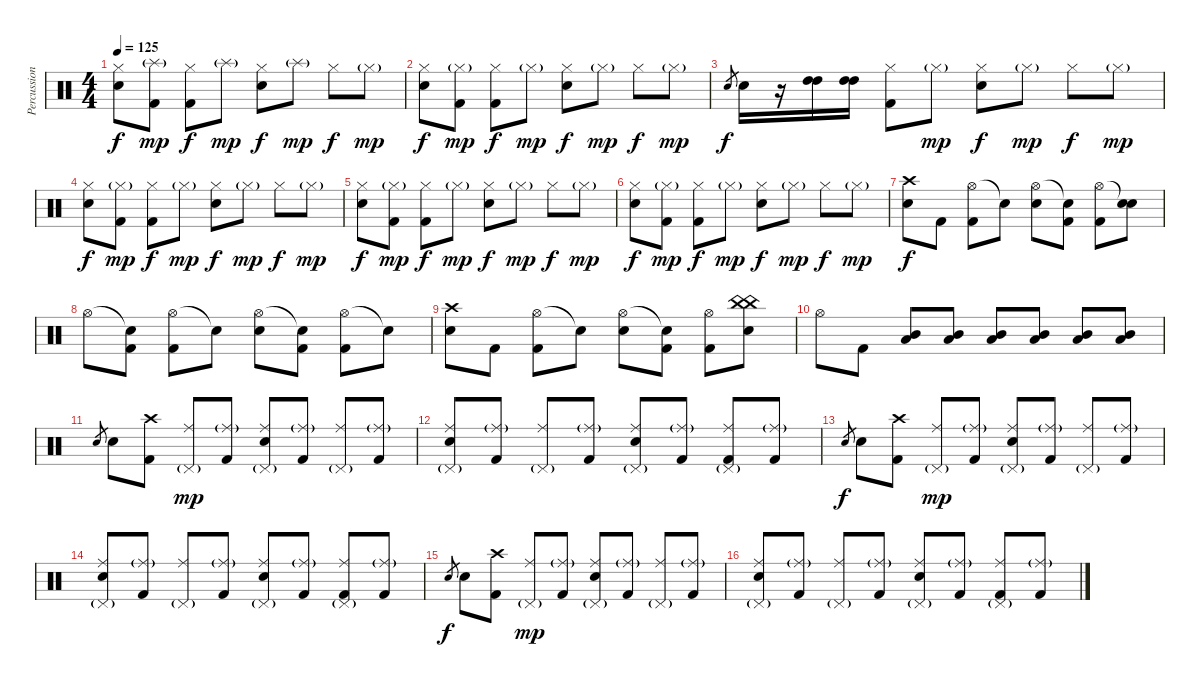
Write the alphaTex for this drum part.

\track ("Percussion" "Percussion") {instrument percussion}
\staff {score}
\articulation defaults
\ts (4 4)
\tempo 125
\clef neutral
\ks c
("Hi-Hat (closed)" "Electric Snare (hit)").8{dy f} ("Splash (hit)"{g} "Kick (hit) 2").8{dy mp} ("Hi-Hat (closed)" "Kick (hit) 2").8{dy f} "Splash (hit)"{g}.8{dy mp} ("Hi-Hat (closed)" "Electric Snare (hit)").8{dy f} "Splash (hit)"{g}.8{dy mp} "Hi-Hat (closed)".8{dy f} "Hi-Hat (closed)"{g}.8{dy mp} |
("Hi-Hat (closed)" "Electric Snare (hit)").8{dy f} ("Hi-Hat (closed)"{g} "Kick (hit) 2").8{dy mp} ("Hi-Hat (closed)" "Kick (hit) 2").8{dy f} "Hi-Hat (closed)"{g}.8{dy mp} ("Hi-Hat (closed)" "Electric Snare (hit)").8{dy f} "Hi-Hat (closed)"{g}.8{dy mp} "Hi-Hat (closed)".8{dy f} "Hi-Hat (closed)"{g}.8{dy mp} |
"Electric Snare (hit)".8{gr dy f} "Electric Snare (hit)".16 r.16 ("High Tom (hit)" "High Tom (hit)").16 ("High Tom (hit)" "High Tom (hit)").16 ("Hi-Hat (closed)" "Kick (hit) 2").8 "Hi-Hat (closed)"{g}.8{dy mp} ("Hi-Hat (closed)" "Electric Snare (hit)").8{dy f} "Hi-Hat (closed)"{g}.8{dy mp} "Hi-Hat (closed)".8{dy f} "Hi-Hat (closed)"{g}.8{dy mp} |
("Hi-Hat (closed)" "Electric Snare (hit)").8{dy f} ("Hi-Hat (closed)"{g} "Kick (hit) 2").8{dy mp} ("Hi-Hat (closed)" "Kick (hit) 2").8{dy f} "Hi-Hat (closed)"{g}.8{dy mp} ("Hi-Hat (closed)" "Electric Snare (hit)").8{dy f} "Hi-Hat (closed)"{g}.8{dy mp} "Hi-Hat (closed)".8{dy f} "Hi-Hat (closed)"{g}.8{dy mp} |
("Hi-Hat (closed)" "Electric Snare (hit)").8{dy f} ("Hi-Hat (closed)"{g} "Kick (hit) 2").8{dy mp} ("Hi-Hat (closed)" "Kick (hit) 2").8{dy f} "Hi-Hat (closed)"{g}.8{dy mp} ("Hi-Hat (closed)" "Electric Snare (hit)").8{dy f} "Hi-Hat (closed)"{g}.8{dy mp} "Hi-Hat (closed)".8{dy f} "Hi-Hat (closed)"{g}.8{dy mp} |
("Hi-Hat (closed)" "Electric Snare (hit)").8{dy f} ("Hi-Hat (closed)"{g} "Kick (hit) 2").8{dy mp} ("Hi-Hat (closed)" "Kick (hit) 2").8{dy f} "Hi-Hat (closed)"{g}.8{dy mp} ("Hi-Hat (closed)" "Electric Snare (hit)").8{dy f} "Hi-Hat (closed)"{g}.8{dy mp} "Hi-Hat (closed)".8{dy f} "Hi-Hat (closed)"{g}.8{dy mp} |
("Crash high (hit)" "Electric Snare (hit)").8{dy f} "Kick (hit) 2".8 ("Hi-Hat (open)" "Kick (hit) 2").8 "Snare (hit)"{t}.8 ("Hi-Hat (open)" "Electric Snare (hit)").8 ("Snare (hit)"{t} "Kick (hit) 2").8 ("Hi-Hat (open)" "Kick (hit) 2").8 ("Snare (hit)"{t} "Electric Snare (hit)").8 |
"Hi-Hat (open)".8 ("Snare (hit)"{t} "Kick (hit) 2").8 ("Hi-Hat (open)" "Kick (hit) 2").8 "Snare (hit)"{t}.8 ("Hi-Hat (open)" "Electric Snare (hit)").8 ("Snare (hit)"{t} "Kick (hit) 2").8 ("Hi-Hat (open)" "Kick (hit) 2").8 "Snare (hit)"{t}.8 |
("Crash high (hit)" "Electric Snare (hit)").8 "Kick (hit) 2".8 ("Hi-Hat (open)" "Kick (hit) 2").8 "Snare (hit)"{t}.8 ("Hi-Hat (open)" "Electric Snare (hit)").8 ("Snare (hit)"{t} "Kick (hit) 2").8 ("Hi-Hat (open)" "Kick (hit) 2").8 ("China (hit)" "China (hit)" "Electric Snare (hit)").8 |
"Hi-Hat (open)".8 "Kick (hit) 2".8 ("Mid Tom (hit)" "Low Tom (hit)").8 ("Mid Tom (hit)" "Low Tom (hit)").8 ("Mid Tom (hit)" "Low Tom (hit)").8 ("Mid Tom (hit)" "Low Tom (hit)").8 ("Mid Tom (hit)" "Low Tom (hit)").8 ("Mid Tom (hit)" "Low Tom (hit)").8 |
"Electric Snare (hit)".8{gr} "Electric Snare (hit)".8 ("Crash high (hit)" "Kick (hit) 2").8 ("Ride (middle)" "Pedal Hi-Hat (hit)"{g}).8{dy mp} ("Ride (middle)"{g} "Kick (hit) 2").8 ("Ride (middle)" "Electric Snare (hit)" "Pedal Hi-Hat (hit)"{g}).8 ("Ride (middle)"{g} "Kick (hit) 2").8 ("Ride (middle)" "Pedal Hi-Hat (hit)"{g}).8 ("Ride (middle)"{g} "Kick (hit) 2").8 |
("Ride (middle)" "Electric Snare (hit)" "Pedal Hi-Hat (hit)"{g}).8 ("Ride (middle)"{g} "Kick (hit) 2").8 ("Ride (middle)" "Pedal Hi-Hat (hit)"{g}).8 ("Ride (middle)"{g} "Kick (hit) 2").8 ("Ride (middle)" "Electric Snare (hit)" "Pedal Hi-Hat (hit)"{g}).8 ("Ride (middle)"{g} "Kick (hit) 2").8 ("Ride (middle)" "Pedal Hi-Hat (hit)"{g} "Kick (hit) 2").8 ("Ride (middle)"{g} "Kick (hit) 2").8 |
"Electric Snare (hit)".8{gr dy f} "Electric Snare (hit)".8 ("Crash high (hit)" "Kick (hit) 2").8 ("Ride (middle)" "Pedal Hi-Hat (hit)"{g}).8{dy mp} ("Ride (middle)"{g} "Kick (hit) 2").8 ("Ride (middle)" "Electric Snare (hit)" "Pedal Hi-Hat (hit)"{g}).8 ("Ride (middle)"{g} "Kick (hit) 2").8 ("Ride (middle)" "Pedal Hi-Hat (hit)"{g}).8 ("Ride (middle)"{g} "Kick (hit) 2").8 |
("Ride (middle)" "Electric Snare (hit)" "Pedal Hi-Hat (hit)"{g}).8 ("Ride (middle)"{g} "Kick (hit) 2").8 ("Ride (middle)" "Pedal Hi-Hat (hit)"{g}).8 ("Ride (middle)"{g} "Kick (hit) 2").8 ("Ride (middle)" "Electric Snare (hit)" "Pedal Hi-Hat (hit)"{g}).8 ("Ride (middle)"{g} "Kick (hit) 2").8 ("Ride (middle)" "Pedal Hi-Hat (hit)"{g} "Kick (hit) 2").8 ("Ride (middle)"{g} "Kick (hit) 2").8 |
"Electric Snare (hit)".8{gr dy f} "Electric Snare (hit)".8 ("Crash high (hit)" "Kick (hit) 2").8 ("Ride (middle)" "Pedal Hi-Hat (hit)"{g}).8{dy mp} ("Ride (middle)"{g} "Kick (hit) 2").8 ("Ride (middle)" "Electric Snare (hit)" "Pedal Hi-Hat (hit)"{g}).8 ("Ride (middle)"{g} "Kick (hit) 2").8 ("Ride (middle)" "Pedal Hi-Hat (hit)"{g}).8 ("Ride (middle)"{g} "Kick (hit) 2").8 |
("Ride (middle)" "Electric Snare (hit)" "Pedal Hi-Hat (hit)"{g}).8 ("Ride (middle)"{g} "Kick (hit) 2").8 ("Ride (middle)" "Pedal Hi-Hat (hit)"{g}).8 ("Ride (middle)"{g} "Kick (hit) 2").8 ("Ride (middle)" "Electric Snare (hit)" "Pedal Hi-Hat (hit)"{g}).8 ("Ride (middle)"{g} "Kick (hit) 2").8 ("Ride (middle)" "Pedal Hi-Hat (hit)"{g} "Kick (hit) 2").8 ("Ride (middle)"{g} "Kick (hit) 2").8
